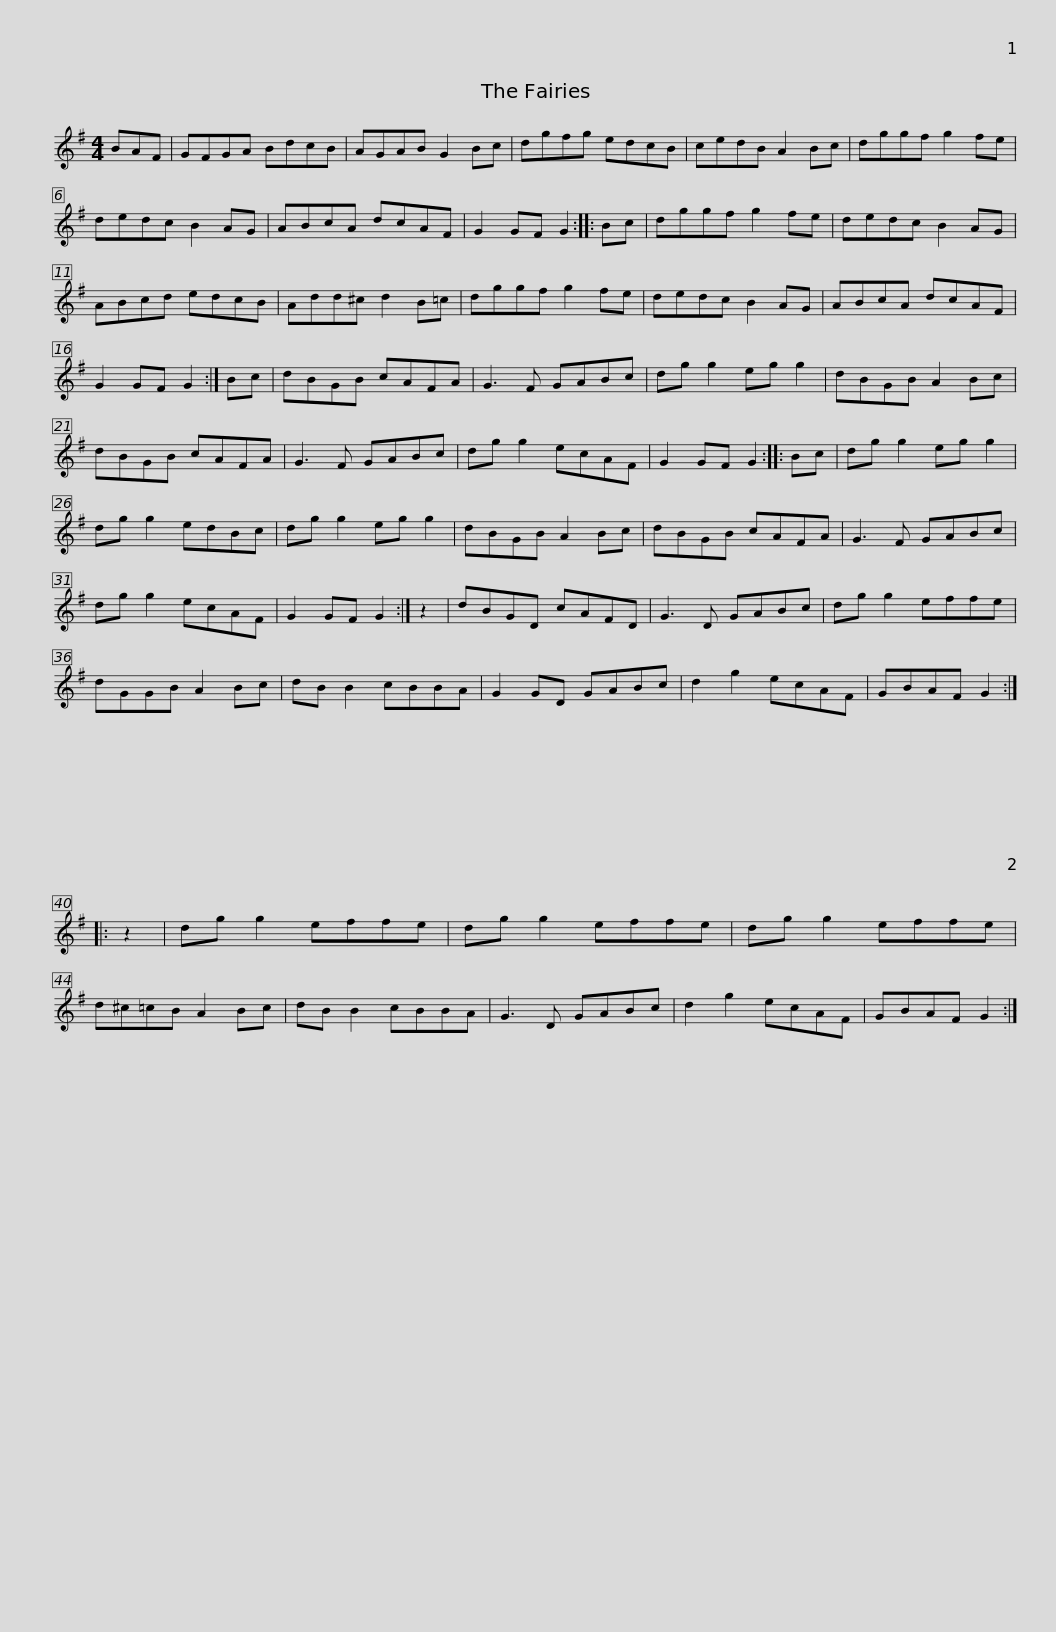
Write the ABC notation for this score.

X:1
L:1/8
M:4/4
I:linebreak $
K:G
V:1 treble
V:1
 BAF | GFGA BdcB | AGAB G2 Bc | dgfg edcB | cedB A2 Bc | %5
 dggf g2 fe |$ dedc B2 AG | ABcA dcAF | G2 GF G2 :: Bc | %10
 dggf g2 fe | dedc B2 AG | ABcd edcB |$ Add^c d2 B=c | dggf g2 fe | %15
 dedc B2 AG | ABcA dcAF | G2 GF G2 :| Bc | dBGB cAFA |$ %20
 G3 F GABc | dg g2 eg g2 | dBGB A2 Bc | dBGB cAFA | G3 F GABc | %25
 dg g2 ecAF |$ G2 GF G2 :: Bc | dg g2 eg g2 | dg g2 edBc | %30
 dg g2 eg g2 | dBGB A2 Bc | dBGB cAFA |$ G3 F GABc | dg g2 ecAF | %35
 G2 GF G2 :| z2 | dBGD cAFD | G3 D GABc | dg g2 effe |$ %40
 dGGB A2 Bc | dB B2 cBBA | G2 GD GABc | d2 g2 ecAF | GBAF G2 :: %45
 z2 | dg g2 effe |$ dg g2 effe | dg g2 effe | d^c=cB A2 Bc | %50
 dB B2 cBBA | G3 D GABc | d2 g2 ecAF |$ GBAF G2 :| %54
